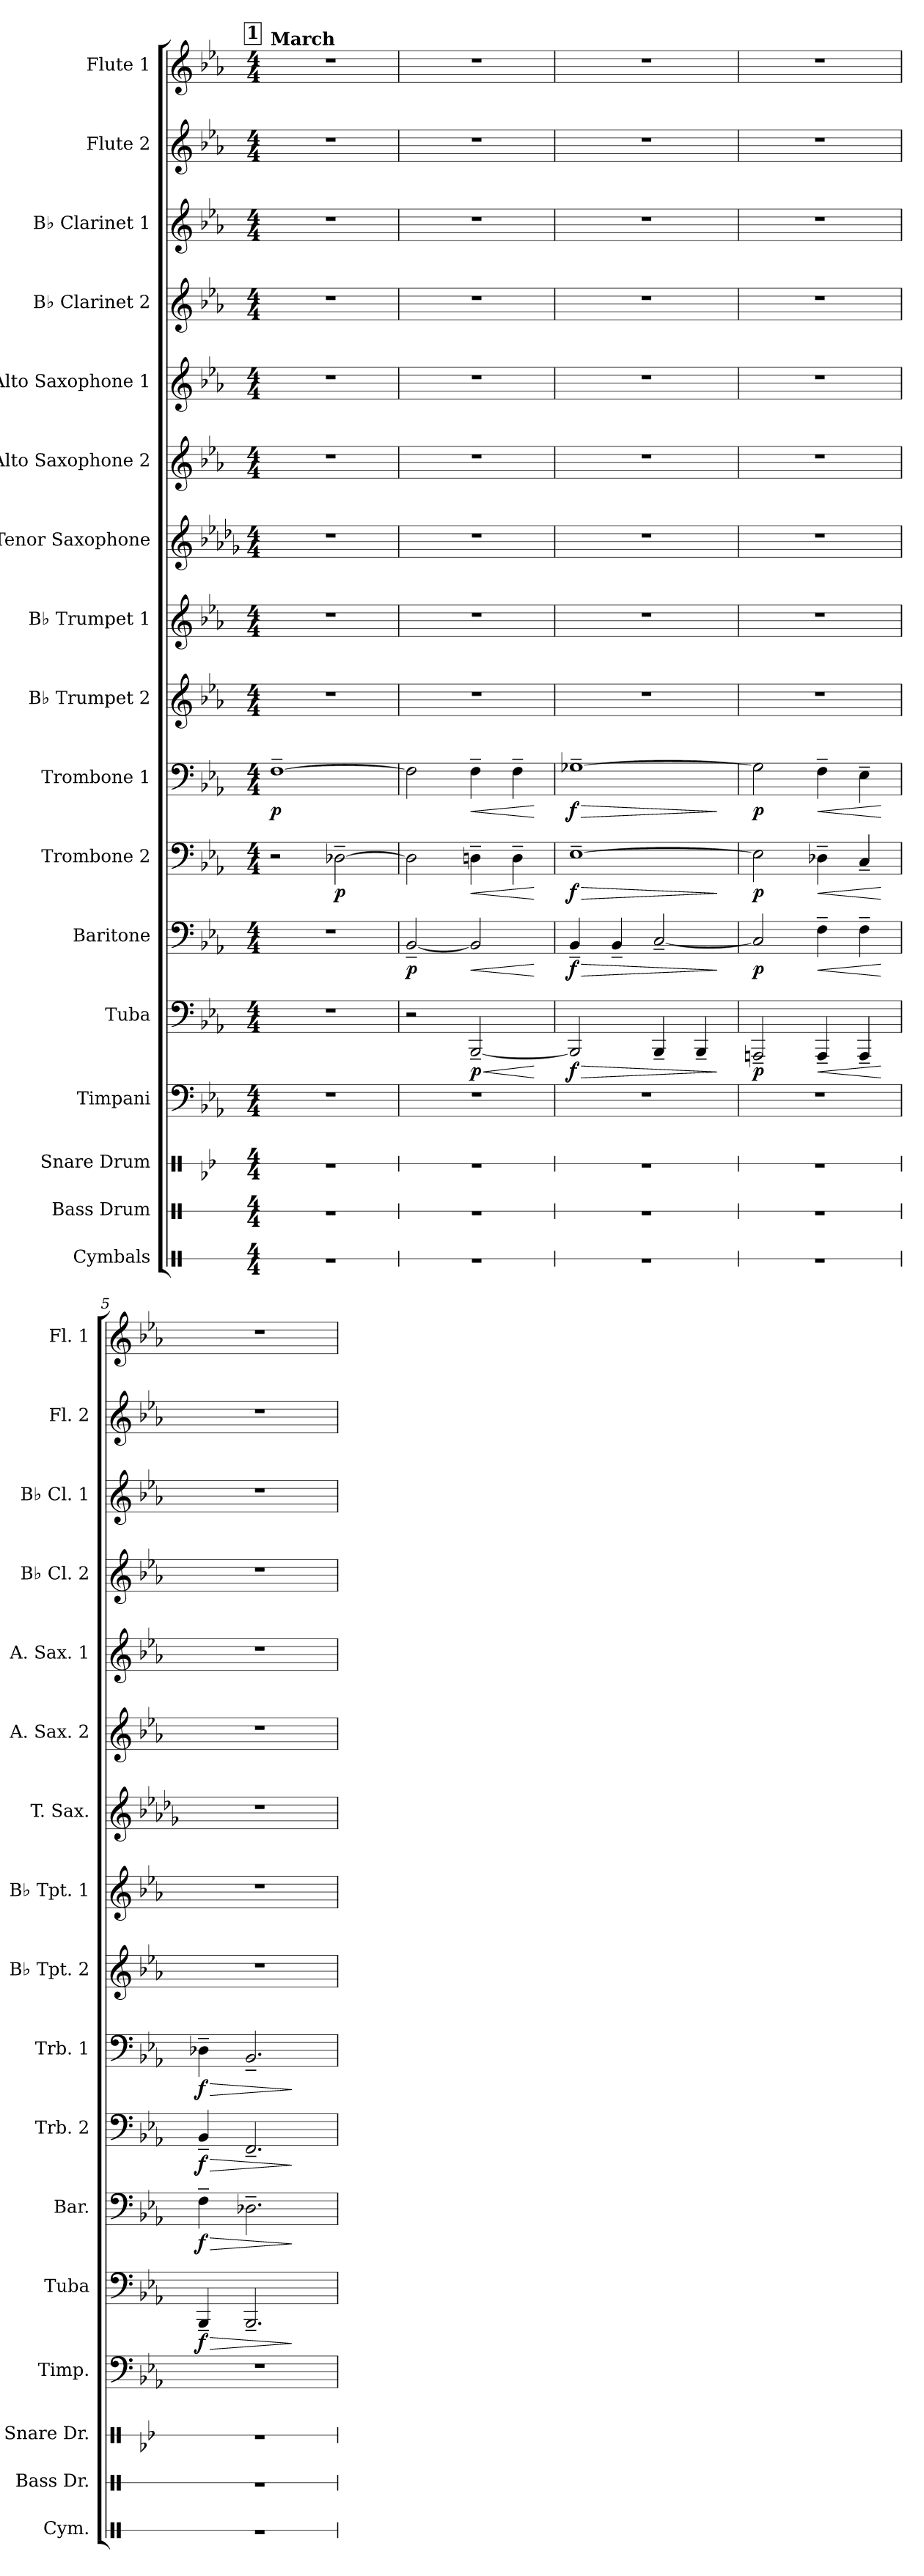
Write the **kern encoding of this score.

**kern	**kern	**kern	**kern	**kern	**dynam	**kern	**dynam	**kern	**dynam	**kern	**dynam	**kern	**kern	**kern	**kern	**kern	**kern	**kern	**kern	**kern
*part17	*part16	*part15	*part14	*part13	*part13	*part12	*part12	*part11	*part11	*part10	*part10	*part9	*part8	*part7	*part6	*part5	*part4	*part3	*part2	*part1
*staff17	*staff16	*staff15	*staff14	*staff13	*staff13	*staff12	*staff12	*staff11	*staff11	*staff10	*staff10	*staff9	*staff8	*staff7	*staff6	*staff5	*staff4	*staff3	*staff2	*staff1
*I"Cymbals	*I"Bass Drum	*I"Snare Drum	*I"Timpani	*I"Tuba	*	*I"Baritone	*	*I"Trombone 2	*	*I"Trombone 1	*	*I"B♭ Trumpet 2	*I"B♭ Trumpet 1	*I"Tenor Saxophone	*I"Alto Saxophone 2	*I"Alto Saxophone 1	*I"B♭ Clarinet 2	*I"B♭ Clarinet 1	*I"Flute 2	*I"Flute 1
*I'Cym.	*I'Bass Dr.	*I'Snare Dr.	*I'Timp.	*I'Tuba	*	*I'Bar.	*	*I'Trb. 2	*	*I'Trb. 1	*	*I'B♭ Tpt. 2	*I'B♭ Tpt. 1	*I'T. Sax.	*I'A. Sax. 2	*I'A. Sax. 1	*I'B♭ Cl. 2	*I'B♭ Cl. 1	*I'Fl. 2	*I'Fl. 1
*stria1	*stria1	*stria1	*	*	*	*	*	*	*	*	*	*	*	*	*	*	*	*	*	*
*clefX	*clefX	*clefX	*clefF4	*clefF4	*	*clefF4	*	*clefF4	*	*clefF4	*	*clefG2	*clefG2	*clefG2	*clefG2	*clefG2	*clefG2	*clefG2	*clefG2	*clefG2
*	*	*	*	*	*	*	*	*	*	*	*	*ITrd1c2	*ITrd1c2	*ITrd8c14	*ITrd5c9	*ITrd5c9	*ITrd1c2	*ITrd1c2	*	*
*k[]	*k[]	*k[b-e-]	*k[b-e-a-]	*k[b-e-a-]	*	*k[b-e-a-]	*	*k[b-e-a-]	*	*k[b-e-a-]	*	*k[b-e-a-d-g-]	*k[b-e-a-d-g-]	*k[b-e-a-d-g-]	*k[b-e-a-d-g-c-]	*k[b-e-a-d-g-c-]	*k[b-e-a-d-g-]	*k[b-e-a-d-g-]	*k[b-e-a-]	*k[b-e-a-]
*M4/4	*M4/4	*M4/4	*M4/4	*M4/4	*	*M4/4	*	*M4/4	*	*M4/4	*	*M4/4	*M4/4	*M4/4	*M4/4	*M4/4	*M4/4	*M4/4	*M4/4	*M4/4
*MM120	*MM120	*MM120	*MM120	*MM120	*	*MM120	*	*MM120	*	*MM120	*	*MM120	*MM120	*MM120	*MM120	*MM120	*MM120	*MM120	*MM120	*MM120
!!LO:REH:place=s1:a:B:fs=14:t=1
=1	=1	=1	=1	=1	=1	=1	=1	=1	=1	=1	=1	=1	=1	=1	=1	=1	=1	=1	=1	=1
!	!	!	!	!	!	!	!	!	!	!	!	!	!	!	!	!	!	!	!	!LO:TX:a:B:t=March
!	!	!	!	!	!	!	!	!	!	!	!LO:DY:b	!	!	!	!	!	!	!	!	!
1r	1r	1r	1r	1r	.	1r	.	2r	.	[1F~	p	1r	1r	1r	1r	1r	1r	1r	1r	1r
!	!	!	!	!	!	!	!	!	!LO:DY:b	!	!	!	!	!	!	!	!	!	!	!
.	.	.	.	.	.	.	.	[2D-X~\	p	.	.	.	.	.	.	.	.	.	.	.
=2	=2	=2	=2	=2	=2	=2	=2	=2	=2	=2	=2	=2	=2	=2	=2	=2	=2	=2	=2	=2
!	!	!	!	!	!	!	!LO:DY:b	!	!	!	!	!	!	!	!	!	!	!	!	!
1r	1r	1r	1r	2r	.	[2BB-~/	p	2D-\]	.	2F\]	.	1r	1r	1r	1r	1r	1r	1r	1r	1r
!	!	!	!	!	!LO:HP:b	!	!LO:HP:b	!	!LO:HP:b	!	!LO:HP:b	!	!	!	!	!	!	!	!	!
!	!	!	!	!	!LO:DY:n=1:b	!	!	!	!	!	!	!	!	!	!	!	!	!	!	!
.	.	.	.	[2BBB-~/	< p	2BB-/]	<	4Dn~\	<	4F~\	<	.	.	.	.	.	.	.	.	.
.	.	.	.	.	.	.	.	4D~\	.	4F~\	.	.	.	.	.	.	.	.	.	.
.	.	.	.	.	[	.	[	.	[	.	[	.	.	.	.	.	.	.	.	.
=3	=3	=3	=3	=3	=3	=3	=3	=3	=3	=3	=3	=3	=3	=3	=3	=3	=3	=3	=3	=3
!	!	!	!	!	!LO:HP:b	!	!LO:HP:b	!	!LO:HP:b	!	!LO:HP:b	!	!	!	!	!	!	!	!	!
!	!	!	!	!	!LO:DY:n=1:b	!	!LO:DY:n=1:b	!	!LO:DY:n=1:b	!	!LO:DY:n=1:b	!	!	!	!	!	!	!	!	!
1r	1r	1r	1r	2BBB-/]	> f	4BB-~/	> f	[1E-~	> f	[1G-X~	> f	1r	1r	1r	1r	1r	1r	1r	1r	1r
.	.	.	.	.	.	4BB-~/	.	.	.	.	.	.	.	.	.	.	.	.	.	.
.	.	.	.	4BBB-~/	.	[2C~/	.	.	.	.	.	.	.	.	.	.	.	.	.	.
.	.	.	.	4BBB-~/	.	.	.	.	.	.	.	.	.	.	.	.	.	.	.	.
.	.	.	.	.	]	.	]	.	]	.	]	.	.	.	.	.	.	.	.	.
=4	=4	=4	=4	=4	=4	=4	=4	=4	=4	=4	=4	=4	=4	=4	=4	=4	=4	=4	=4	=4
!	!	!	!	!	!LO:DY:b	!	!LO:DY:b	!	!LO:DY:b	!	!LO:DY:b	!	!	!	!	!	!	!	!	!
1r	1r	1r	1r	2AAAn~/	p	2C/]	p	2E-\]	p	2G-\]	p	1r	1r	1r	1r	1r	1r	1r	1r	1r
!	!	!	!	!	!LO:HP:b	!	!LO:HP:b	!	!LO:HP:b	!	!LO:HP:b	!	!	!	!	!	!	!	!	!
.	.	.	.	4AAA~/	<	4F~\	<	4D-X~\	<	4F~\	<	.	.	.	.	.	.	.	.	.
.	.	.	.	4AAA~/	.	4F~\	.	4C~/	.	4E-~\	.	.	.	.	.	.	.	.	.	.
.	.	.	.	.	[	.	[	.	[	.	[	.	.	.	.	.	.	.	.	.
=5	=5	=5	=5	=5	=5	=5	=5	=5	=5	=5	=5	=5	=5	=5	=5	=5	=5	=5	=5	=5
!	!	!	!	!	!LO:HP:b	!	!LO:HP:b	!	!LO:HP:b	!	!LO:HP:b	!	!	!	!	!	!	!	!	!
!	!	!	!	!	!LO:DY:n=1:b	!	!LO:DY:n=1:b	!	!LO:DY:n=1:b	!	!LO:DY:n=1:b	!	!	!	!	!	!	!	!	!
1r	1r	1r	1r	4BBB-~/	> f	4F~\	> f	4BB-~/	> f	4D-X~\	> f	1r	1r	1r	1r	1r	1r	1r	1r	1r
.	.	.	.	2.BBB-~/	.	2.D-X~\	.	2.FF~/	.	2.BB-~/	.	.	.	.	.	.	.	.	.	.
.	.	.	.	.	]	.	]	.	]	.	]	.	.	.	.	.	.	.	.	.
=	=	=	=	=	=	=	=	=	=	=	=	=	=	=	=	=	=	=	=	=
*-	*-	*-	*-	*-	*-	*-	*-	*-	*-	*-	*-	*-	*-	*-	*-	*-	*-	*-	*-	*-
